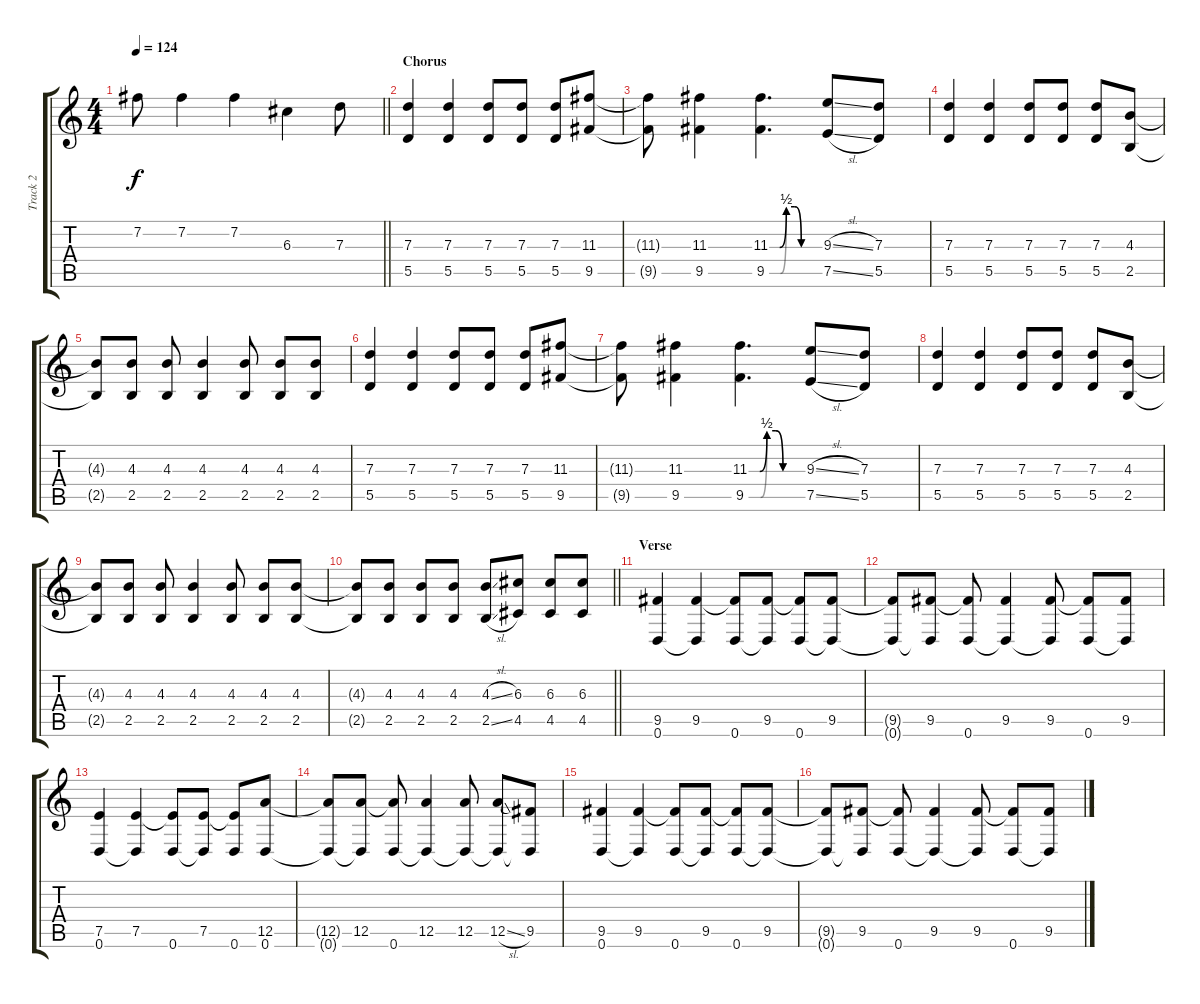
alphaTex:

\track ("Track 2" "Track 2") {instrument overdrivenguitar}
\staff {score tabs}
\tuning (E4 B3 G3 D3 A2 D2) {hide}
\ts (4 4)
\tempo 124
\clef g2
\barLineRight lightlight
\ks c
7.2{t}.8{dy f} 7.2.4 7.2.4 6.3.4 7.3.8 |
\section ("" "Chorus")
(7.3 5.5).4 (7.3 5.5).4 (7.3 5.5).8 (7.3 5.5).8 (7.3 5.5).8 (11.3 9.5).8 |
(11.3{t} 9.5{t}).8 (11.3 9.5).4 (11.3{be (custom 0 0 12 0 20 2 30 2 38 0 60 0)} 9.5{be (custom 0 0 13 0 20 2 30 2 38 0 60 0)}).4{d} (9.3{sl} 7.5{sl}).8 (7.3 5.5).8 |
(7.3 5.5).4 (7.3 5.5).4 (7.3 5.5).8 (7.3 5.5).8 (7.3 5.5).8 (4.3 2.5).8 |
(4.3{t} 2.5{t}).8 (4.3 2.5).8 (4.3 2.5).8 (4.3 2.5).4 (4.3 2.5).8 (4.3 2.5).8 (4.3 2.5).8 |
(7.3 5.5).4 (7.3 5.5).4 (7.3 5.5).8 (7.3 5.5).8 (7.3 5.5).8 (11.3 9.5).8 |
(11.3{t} 9.5{t}).8 (11.3 9.5).4 (11.3{be (custom 0 0 12 0 20 2 30 2 38 0 60 0)} 9.5{be (custom 0 0 13 0 20 2 30 2 38 0 60 0)}).4{d} (9.3{sl} 7.5{sl}).8 (7.3 5.5).8 |
(7.3 5.5).4 (7.3 5.5).4 (7.3 5.5).8 (7.3 5.5).8 (7.3 5.5).8 (4.3 2.5).8 |
(4.3{t} 2.5{t}).8 (4.3 2.5).8 (4.3 2.5).8 (4.3 2.5).4 (4.3 2.5).8 (4.3 2.5).8 (4.3 2.5).8 |
\barLineRight lightlight
(4.3{t} 2.5{t}).8 (4.3 2.5).8 (4.3 2.5).8 (4.3 2.5).8 (4.3{sl} 2.5{sl}).8 (6.3 4.5).8 (6.3 4.5).8 (6.3 4.5).8 |
\section ("" "Verse")
(9.5 0.6).4 (9.5 0.6{t}).4 (9.5{t} 0.6).8 (9.5 0.6{t}).8 (9.5{t} 0.6).8 (9.5 0.6{t}).8 |
(9.5{t} 0.6{t}).8 (9.5 0.6{t}).8 (9.5{t} 0.6).8 (9.5 0.6{t}).4 (9.5 0.6{t}).8 (9.5{t} 0.6).8 (9.5 0.6{t}).8 |
(7.5 0.6).4 (7.5 0.6{t}).4 (7.5{t} 0.6).8 (7.5 0.6{t}).8 (7.5{t} 0.6).8 (12.5 0.6).8 |
(12.5{t} 0.6{t}).8 (12.5 0.6{t}).8 (12.5{t} 0.6).8 (12.5 0.6{t}).4 (12.5 0.6{t}).8 (12.5{sl} 0.6{t}).8 (9.5 0.6{t}).8 |
(9.5 0.6).4 (9.5 0.6{t}).4 (9.5{t} 0.6).8 (9.5 0.6{t}).8 (9.5{t} 0.6).8 (9.5 0.6{t}).8 |
(9.5{t} 0.6{t}).8 (9.5 0.6{t}).8 (9.5{t} 0.6).8 (9.5 0.6{t}).4 (9.5 0.6{t}).8 (9.5{t} 0.6).8 (9.5 0.6{t}).8
